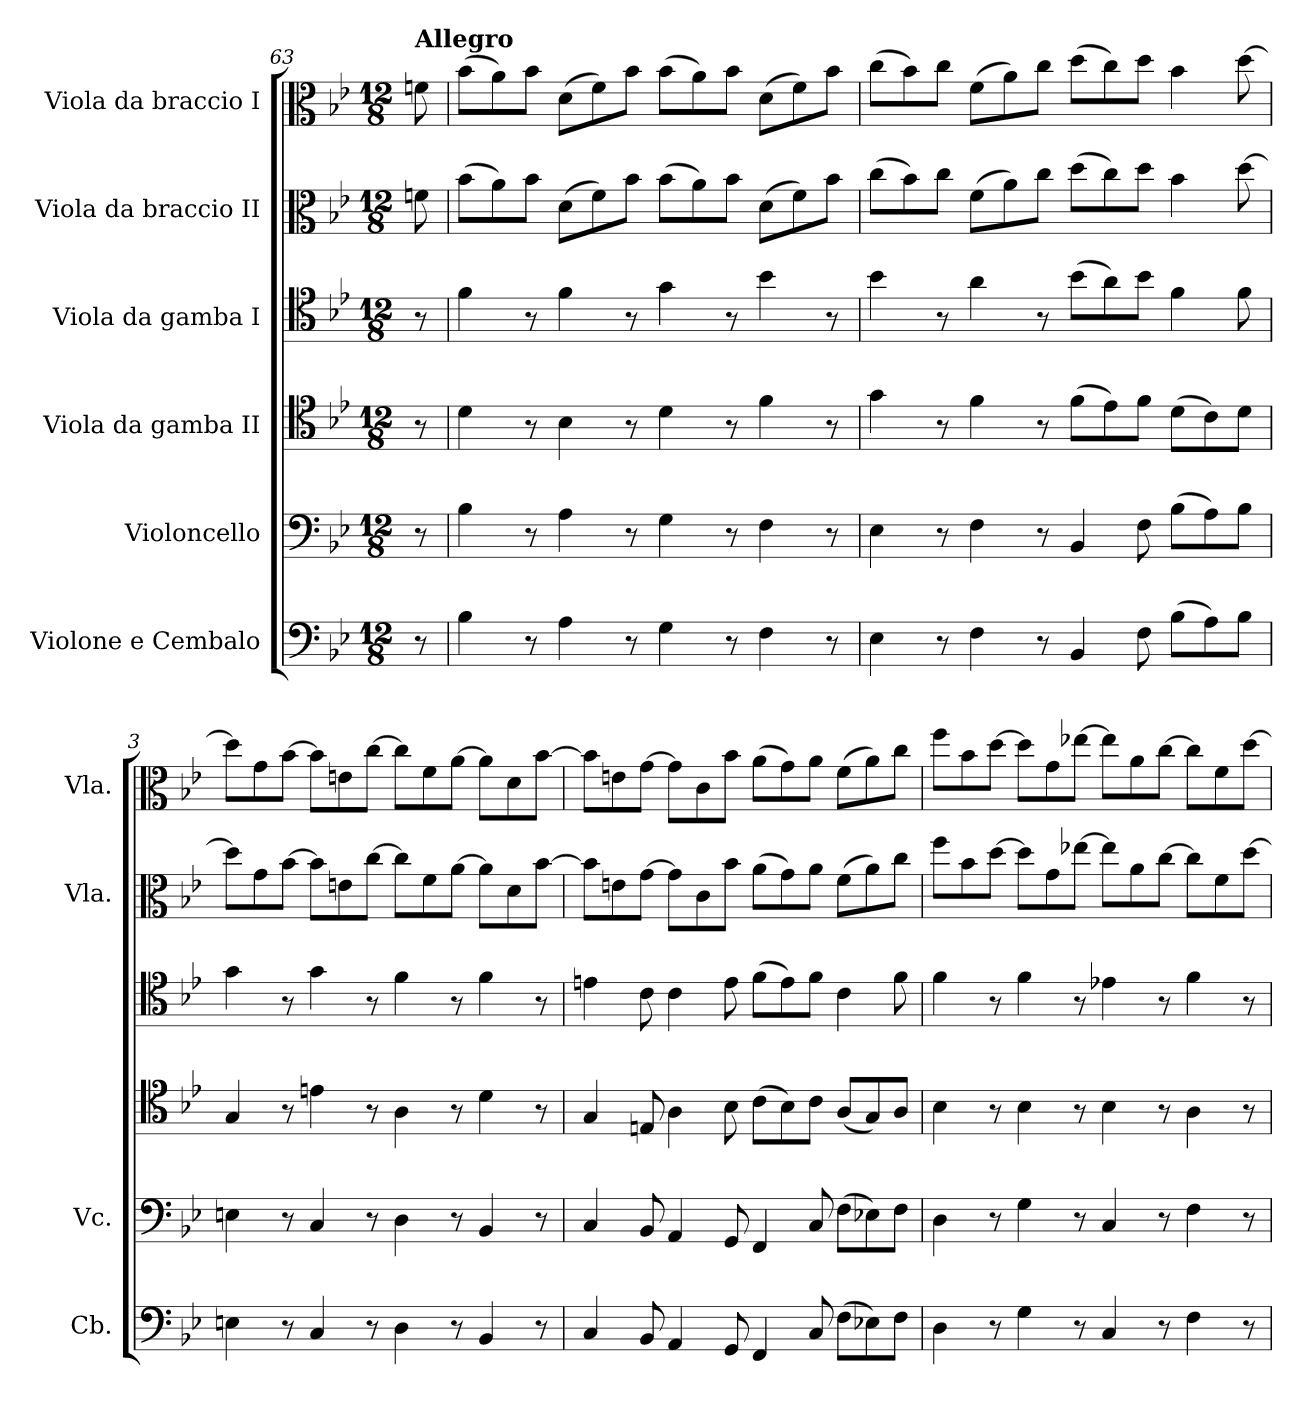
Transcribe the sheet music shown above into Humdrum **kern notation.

**kern	**kern	**kern	**kern	**kern	**kern
*part6	*part5	*part4	*part3	*part2	*part1
*staff6	*staff5	*staff4	*staff3	*staff2	*staff1
*I"Violone e Cembalo	*I"Violoncello	*I"Viola da gamba II	*I"Viola da gamba I	*I"Viola da braccio II	*I"Viola da braccio I
*I'Cb.	*I'Vc.	*	*	*I'Vla.	*I'Vla.
!!LO:PB:g=z
*clefF4	*clefF4	*clefC4	*clefC4	*clefC3	*clefC3
*ITrd7c12	*	*	*	*	*
*k[b-e-]	*k[b-e-]	*k[b-e-]	*k[b-e-]	*k[b-e-]	*k[b-e-]
*B-:	*B-:	*B-:	*B-:	*B-:	*B-:
*M12/8	*M12/8	*M12/8	*M12/8	*M12/8	*M12/8
*MM120	*MM120	*MM120	*MM120	*MM120	*MM120
=63	=63	=63	=63	=63	=63
!	!	!	!	!	!LO:TX:a:B:t=Allegro
8r	8r	8r	8r	8fni\	8fni\
=1	=1	=1	=1	=1	=1
4BB-i\	4B-i\	4di\	4fi\	(8b-i\L	(8b-i\L
.	.	.	.	8ai\)	8ai\)
8r	8r	8r	8r	8b-i\J	8b-i\J
4AAi\	4Ai\	4B-i\	4fi\	(8di\L	(8di\L
.	.	.	.	8fi\)	8fi\)
8r	8r	8r	8r	8b-i\J	8b-i\J
4GGi\	4Gi\	4di\	4gi\	(8b-i\L	(8b-i\L
.	.	.	.	8ai\)	8ai\)
8r	8r	8r	8r	8b-i\J	8b-i\J
4FFi\	4Fi\	4fi\	4b-i\	(8di\L	(8di\L
.	.	.	.	8fi\)	8fi\)
8r	8r	8r	8r	8b-i\J	8b-i\J
=2	=2	=2	=2	=2	=2
4EE-i\	4E-i\	4gi\	4b-i\	(8cci\L	(8cci\L
.	.	.	.	8b-i\)	8b-i\)
8r	8r	8r	8r	8cci\J	8cci\J
4FFi\	4Fi\	4fi\	4ai\	(8fi\L	(8fi\L
.	.	.	.	8ai\)	8ai\)
8r	8r	8r	8r	8cci\J	8cci\J
4BBB-i/	4BB-i/	(8fi\L	(8b-i\L	(8ddi\L	(8ddi\L
.	.	8e-i\)	8ai\)	8cci\)	8cci\)
8FFi\	8Fi\	8fi\J	8b-i\J	8ddi\J	8ddi\J
(8BB-i\L	(8B-i\L	(8di\L	4fi\	4b-i\	4b-i\
8AAi\)	8Ai\)	8ci\)	.	.	.
8BB-i\J	8B-i\J	8di\J	8fi\	[8ddi\	[8ddi\
=3	=3	=3	=3	=3	=3
4EEni\	4Eni\	4Gi/	4gi\	8ddi\L]	8ddi\L]
.	.	.	.	8gi\	8gi\
8r	8r	8r	8r	[8b-i\J	[8b-i\J
4CCi/	4Ci/	4eni\	4gi\	8b-i\L]	8b-i\L]
.	.	.	.	8eni\	8eni\
8r	8r	8r	8r	[8cci\J	[8cci\J
4DDi\	4Di\	4Ai\	4fi\	8cci\L]	8cci\L]
.	.	.	.	8fi\	8fi\
8r	8r	8r	8r	[8ai\J	[8ai\J
4BBB-i/	4BB-i/	4di\	4fi\	8ai\L]	8ai\L]
.	.	.	.	8di\	8di\
8r	8r	8r	8r	[8b-i\J	[8b-i\J
!!LO:LB:g=z
=4	=4	=4	=4	=4	=4
4CCi/	4Ci/	4Gi/	4eni\	8b-i\L]	8b-i\L]
.	.	.	.	8eni\	8eni\
8BBB-i/	8BB-i/	8Eni/	8ci\	[8gi\J	[8gi\J
4AAAi/	4AAi/	4Ai\	4ci\	8gi\L]	8gi\L]
.	.	.	.	8ci\	8ci\
8GGGi/	8GGi/	8B-i\	8ei\	8b-i\J	8b-i\J
4FFFi/	4FFi/	(8ci\L	(8fi\L	(8ai\L	(8ai\L
.	.	8B-i\)	8ei\)	8gi\)	8gi\)
8CCi/	8Ci/	8ci\J	8fi\J	8ai\J	8ai\J
(8FFi\L	(8Fi\L	(8Ai/L	4ci\	(8fi\L	(8fi\L
8EE-Xi\)	8E-Xi\)	8Gi/)	.	8ai\)	8ai\)
8FFi\J	8Fi\J	8Ai/J	8fi\	8cci\J	8cci\J
=5	=5	=5	=5	=5	=5
4DDi\	4Di\	4B-i\	4fi\	8ffi\L	8ffi\L
.	.	.	.	8b-i\	8b-i\
8r	8r	8r	8r	[8ddi\J	[8ddi\J
4GGi\	4Gi\	4B-i\	4fi\	8ddi\L]	8ddi\L]
.	.	.	.	8gi\	8gi\
8r	8r	8r	8r	[8ee-Xi\J	[8ee-Xi\J
4CCi/	4Ci/	4B-i\	4e-Xi\	8ee-i\L]	8ee-i\L]
.	.	.	.	8ai\	8ai\
8r	8r	8r	8r	[8cci\J	[8cci\J
4FFi\	4Fi\	4Ai\	4fi\	8cci\L]	8cci\L]
.	.	.	.	8fi\	8fi\
8r	8r	8r	8r	[8ddi\J	[8ddi\J
=	=	=	=	=	=
*-	*-	*-	*-	*-	*-
